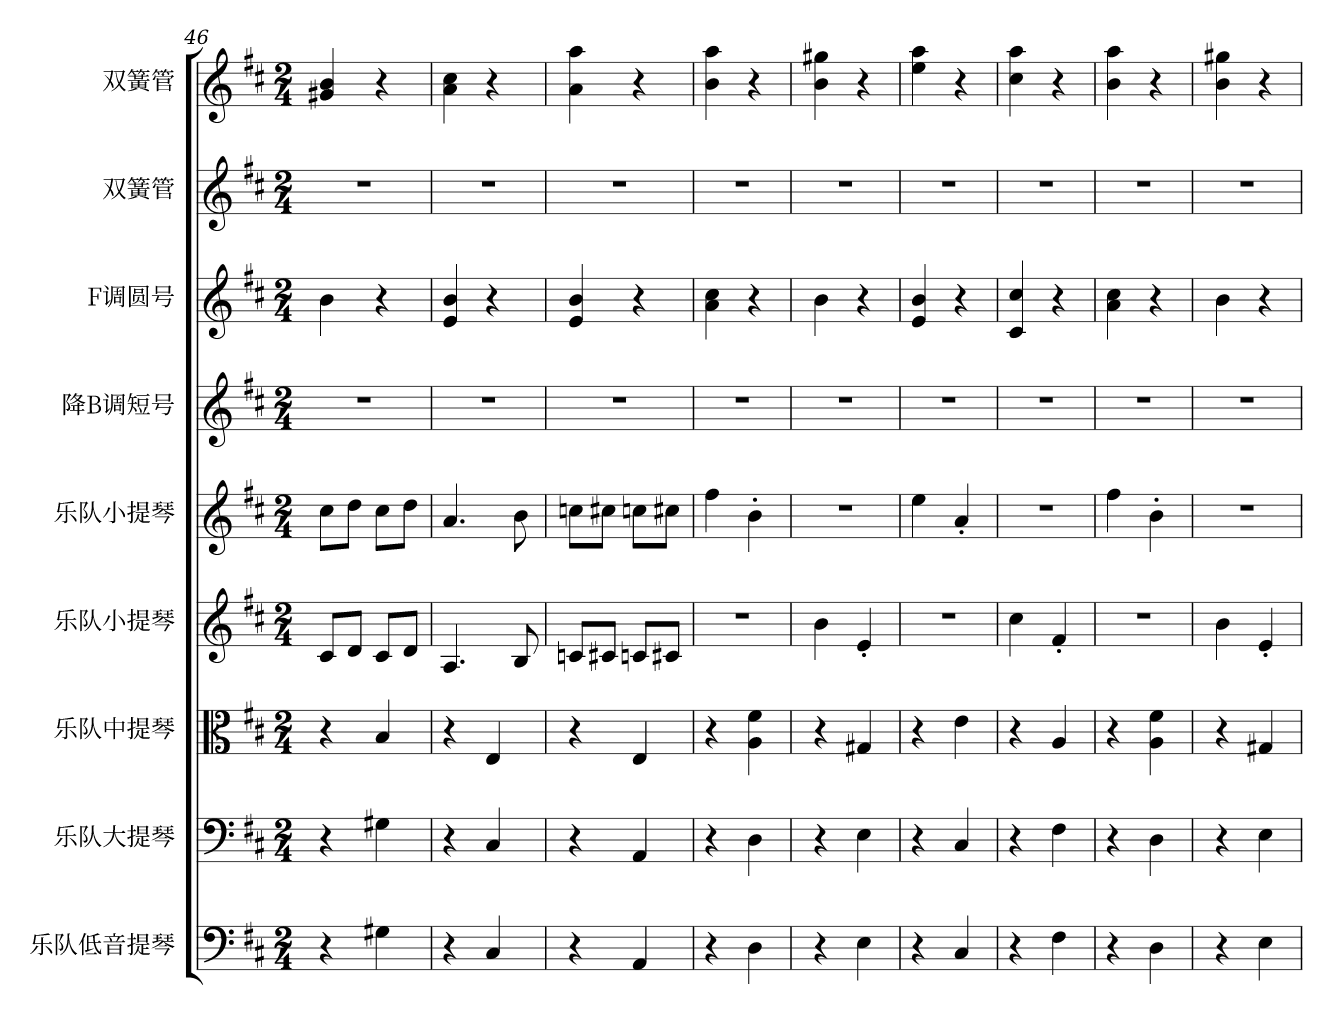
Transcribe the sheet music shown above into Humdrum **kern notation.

**kern	**kern	**kern	**kern	**kern	**kern	**kern	**kern	**kern
*part9	*part8	*part7	*part6	*part5	*part4	*part3	*part2	*part1
*staff9	*staff8	*staff7	*staff6	*staff5	*staff4	*staff3	*staff2	*staff1
*I"乐队低音提琴	*I"乐队大提琴	*I"乐队中提琴	*I"乐队小提琴	*I"乐队小提琴	*I"降B调短号	*I"F调圆号	*I"双簧管	*I"双簧管
*clefF4	*clefF4	*clefC3	*clefG2	*clefG2	*clefG2	*clefG2	*clefG2	*clefG2
*ITrd7c12	*	*	*	*	*ITrd1c2	*ITrd4c7	*	*
*k[f#c#]	*k[f#c#]	*k[f#c#]	*k[f#c#]	*k[f#c#]	*k[]	*k[f#]	*k[f#c#]	*k[f#c#]
*M2/4	*M2/4	*M2/4	*M2/4	*M2/4	*M2/4	*M2/4	*M2/4	*M2/4
=46	=46	=46	=46	=46	=46	=46	=46	=46
4r	4r	4r	8c#/L	8cc#\L	2r	4e\	2r	4g#X/ 4b/
.	.	.	8d/J	8dd\J	.	.	.	.
4GG#X\	4G#X\	4B/	8c#/L	8cc#\L	.	4r	.	4r
.	.	.	8d/J	8dd\J	.	.	.	.
=47	=47	=47	=47	=47	=47	=47	=47	=47
4r	4r	4r	4.A/	4.a/	2r	4A/ 4e/	2r	4a\ 4cc#\
4CC#/	4C#/	4E/	.	.	.	4r	.	4r
.	.	.	8B/	8b\	.	.	.	.
=48	=48	=48	=48	=48	=48	=48	=48	=48
4r	4r	4r	8cn/L	8ccn\L	2r	4A/ 4e/	2r	4a\ 4aa\
.	.	.	8c#X/J	8cc#X\J	.	.	.	.
4AAA/	4AA/	4E/	8cn/L	8ccn\L	.	4r	.	4r
.	.	.	8c#X/J	8cc#X\J	.	.	.	.
=49	=49	=49	=49	=49	=49	=49	=49	=49
*	*	*	*	*	*	*	*	*MM170
4r	4r	4r	2r	4ff#\	2r	4d\ 4f#\	2r	4b\ 4aa\
4DD\	4D\	4A\ 4f#\	.	4b'\	.	4r	.	4r
=50	=50	=50	=50	=50	=50	=50	=50	=50
4r	4r	4r	4b\	2r	2r	4e\	2r	4b\ 4gg#X\
4EE\	4E\	4G#X/	4e'/	.	.	4r	.	4r
=51	=51	=51	=51	=51	=51	=51	=51	=51
4r	4r	4r	2r	4ee\	2r	4A/ 4e/	2r	4ee\ 4aa\
4CC#/	4C#/	4e\	.	4a'/	.	4r	.	4r
=52	=52	=52	=52	=52	=52	=52	=52	=52
4r	4r	4r	4cc#\	2r	2r	4F#/ 4f#/	2r	4cc#\ 4aa\
4FF#\	4F#\	4A/	4f#'/	.	.	4r	.	4r
=53	=53	=53	=53	=53	=53	=53	=53	=53
4r	4r	4r	2r	4ff#\	2r	4d\ 4f#\	2r	4b\ 4aa\
4DD\	4D\	4A\ 4f#\	.	4b'\	.	4r	.	4r
!!LO:PB:g=z
=54	=54	=54	=54	=54	=54	=54	=54	=54
4r	4r	4r	4b\	2r	2r	4e\	2r	4b\ 4gg#X\
4EE\	4E\	4G#X/	4e'/	.	.	4r	.	4r
=	=	=	=	=	=	=	=	=
*-	*-	*-	*-	*-	*-	*-	*-	*-
